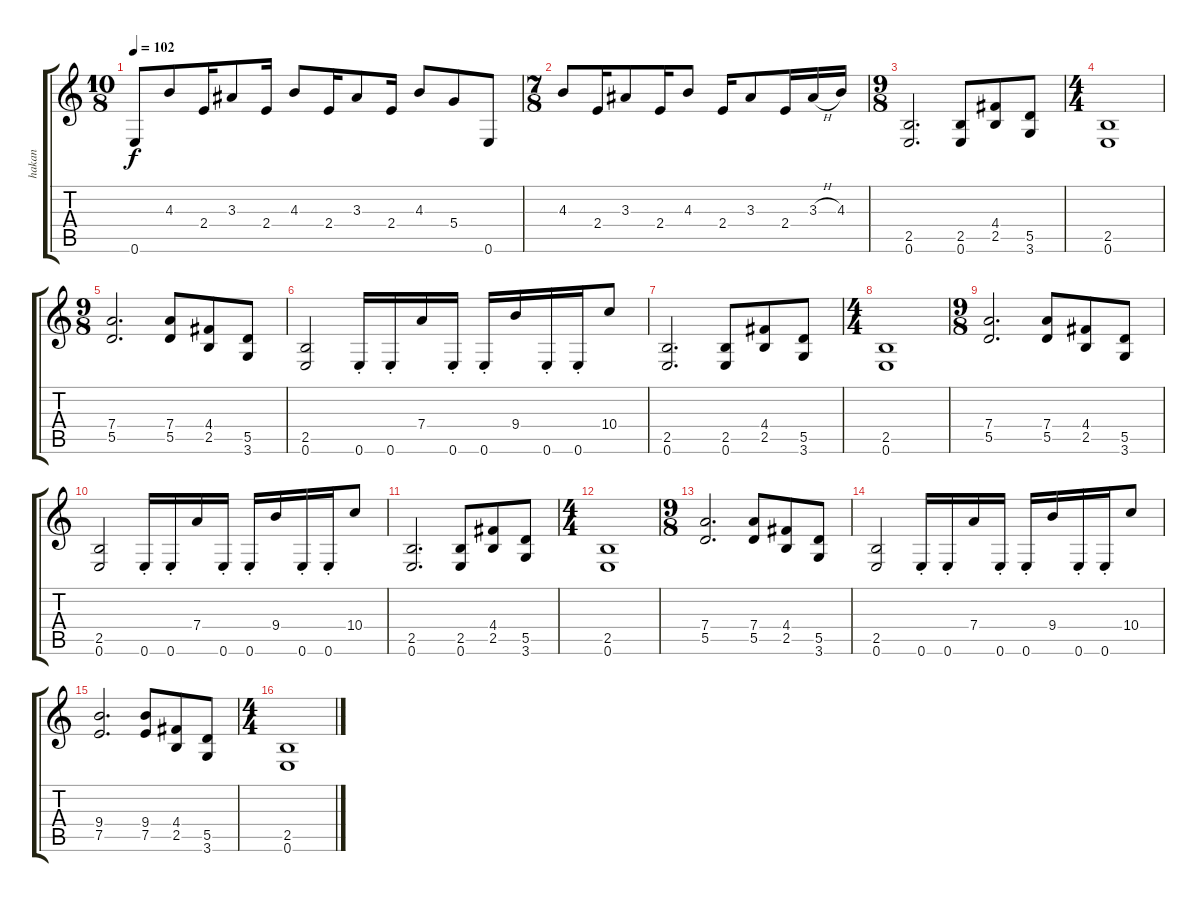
\track ("hakan" "hakan") {instrument distortionguitar}
\staff {score tabs}
\tuning (E4 B3 G3 D3 A2 E2) {hide}
\ts (10 8)
\tempo 102
\clef g2
\ks c
0.6.8{dy f} 4.3.8 2.4.16 3.3.8 2.4.16 4.3.8 2.4.16 3.3.8 2.4.16 4.3.8 5.4.8 0.6.8 |
\ts (7 8)
4.3.8 2.4.16 3.3.8 2.4.16 4.3.8 2.4.16 3.3.8 2.4.16 3.3{h}.16 4.3.16 |
\ts (9 8)
(2.5 0.6).2{d} (2.5 0.6).8 (4.4 2.5).8 (5.5 3.6).8 |
\ts (4 4)
(2.5 0.6).1 |
\ts (9 8)
(7.4 5.5).2{d} (7.4 5.5).8 (4.4 2.5).8 (5.5 3.6).8 |
(2.5 0.6).2 0.6{st}.16 0.6{st}.16 7.4.16 0.6{st}.16 0.6{st}.16 9.4.16 0.6{st}.16 0.6{st}.16 10.4.8 |
(2.5 0.6).2{d} (2.5 0.6).8 (4.4 2.5).8 (5.5 3.6).8 |
\ts (4 4)
(2.5 0.6).1 |
\ts (9 8)
(7.4 5.5).2{d} (7.4 5.5).8 (4.4 2.5).8 (5.5 3.6).8 |
(2.5 0.6).2 0.6{st}.16 0.6{st}.16 7.4.16 0.6{st}.16 0.6{st}.16 9.4.16 0.6{st}.16 0.6{st}.16 10.4.8 |
(2.5 0.6).2{d} (2.5 0.6).8 (4.4 2.5).8 (5.5 3.6).8 |
\ts (4 4)
(2.5 0.6).1 |
\ts (9 8)
(7.4 5.5).2{d} (7.4 5.5).8 (4.4 2.5).8 (5.5 3.6).8 |
(2.5 0.6).2 0.6{st}.16 0.6{st}.16 7.4.16 0.6{st}.16 0.6{st}.16 9.4.16 0.6{st}.16 0.6{st}.16 10.4.8 |
(9.4 7.5).2{d} (9.4 7.5).8 (4.4 2.5).8 (5.5 3.6).8 |
\ts (4 4)
(2.5 0.6).1
